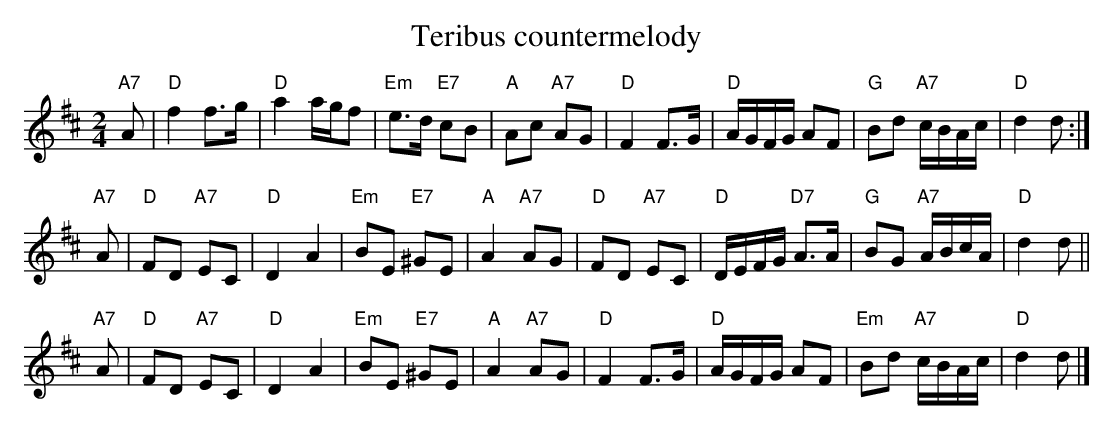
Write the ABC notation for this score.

X:1
T:Teribus countermelody
M:2/4
L:1/8
K:D
"A7"A | "D"f2 f>g | "D"a2 a/g/f | "Em"e>d "E7"cB | "A"Ac "A7"AG |\
"D"F2 F>G | "D"A/G/F/G/ AF | "G"Bd "A7"c/B/A/c/ | "D"d2 d :|
"A7"A | "D"FD "A7"EC | "D"D2 A2 | "Em"BE "E7"^GE | "A"A2 "A7"AG |\
"D"FD "A7"EC | "D"D/E/F/G/ "D7"A>A | "G"BG "A7"A/B/c/A/ | "D"d2 d ||
"A7"A | "D"FD "A7"EC | "D"D2 A2 | "Em"BE "E7"^GE | "A"A2 "A7"AG |\
"D"F2 F>G | "D"A/G/F/G/ AF | "Em"Bd "A7"c/B/A/c/ | "D"d2 d |]
